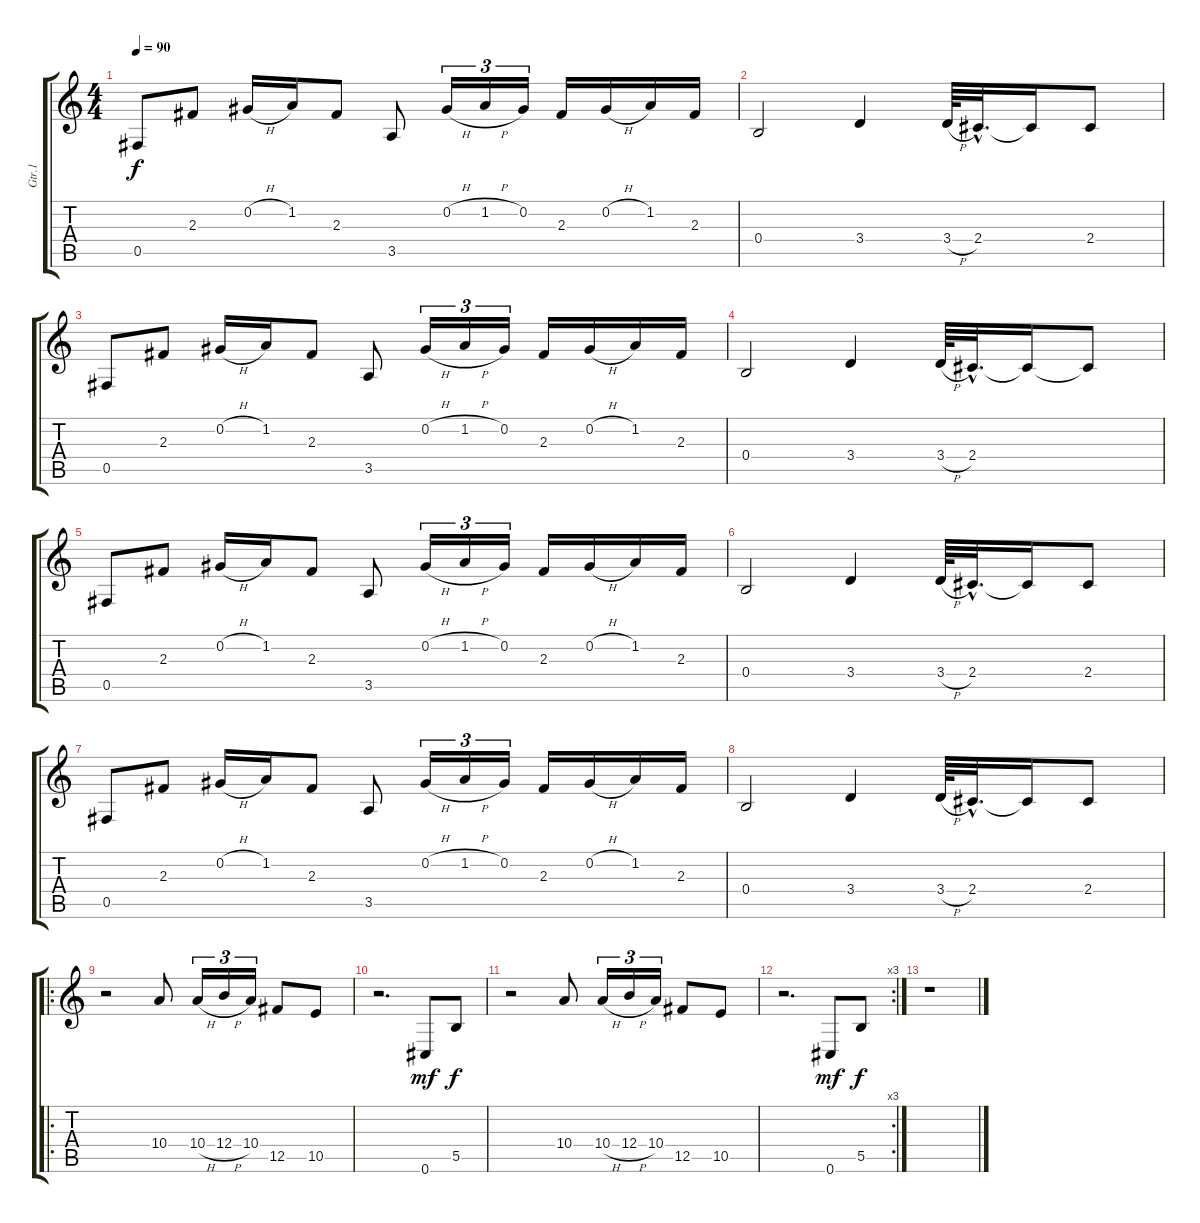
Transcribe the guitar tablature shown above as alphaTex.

\track ("Gtr.1" "Gtr.1") {instrument electricguitarclean}
\staff {score tabs}
\tuning (Db4 Ab3 E3 B2 Gb2 Db2) {hide}
\ts (4 4)
\tempo 90
\clef g2
\ks c
0.5.8{dy f instrument electricguitarclean} 2.3.8 0.2{h}.16 1.2.16 2.3.8 3.5.8 0.2{h}.16{tu (3 2)} 1.2{h}.16{tu (3 2)} 0.2.16{tu (3 2)} 2.3.16 0.2{h}.16 1.2.16 2.3.16 |
0.4.2 3.4.4 3.4{h}.64 2.4{hac}.32{d} 2.4{t}.16 2.4.8 |
0.5.8 2.3.8 0.2{h}.16 1.2.16 2.3.8 3.5.8 0.2{h}.16{tu (3 2)} 1.2{h}.16{tu (3 2)} 0.2.16{tu (3 2)} 2.3.16 0.2{h}.16 1.2.16 2.3.16 |
0.4.2 3.4.4 3.4{h}.64 2.4{hac}.32{d} 2.4{t}.16 2.4{t}.8 |
0.5.8 2.3.8 0.2{h}.16 1.2.16 2.3.8 3.5.8 0.2{h}.16{tu (3 2)} 1.2{h}.16{tu (3 2)} 0.2.16{tu (3 2)} 2.3.16 0.2{h}.16 1.2.16 2.3.16 |
0.4.2 3.4.4 3.4{h}.64 2.4{hac}.32{d} 2.4{t}.16 2.4.8 |
0.5.8 2.3.8 0.2{h}.16 1.2.16 2.3.8 3.5.8 0.2{h}.16{tu (3 2)} 1.2{h}.16{tu (3 2)} 0.2.16{tu (3 2)} 2.3.16 0.2{h}.16 1.2.16 2.3.16 |
0.4.2 3.4.4 3.4{h}.64 2.4{hac}.32{d} 2.4{t}.16 2.4.8 |
\ro
r.2{instrument overdrivenguitar} 10.4.8 10.4{h}.16{tu (3 2)} 12.4{h}.16{tu (3 2)} 10.4.16{tu (3 2)} 12.5.8 10.5.8 |
r.2{d} 0.6.8{dy mf} 5.5.8{dy f} |
r.2 10.4.8 10.4{h}.16{tu (3 2)} 12.4{h}.16{tu (3 2)} 10.4.16{tu (3 2)} 12.5.8 10.5.8 |
\rc 3
r.2{d} 0.6.8{dy mf} 5.5.8{dy f} |
r.1
